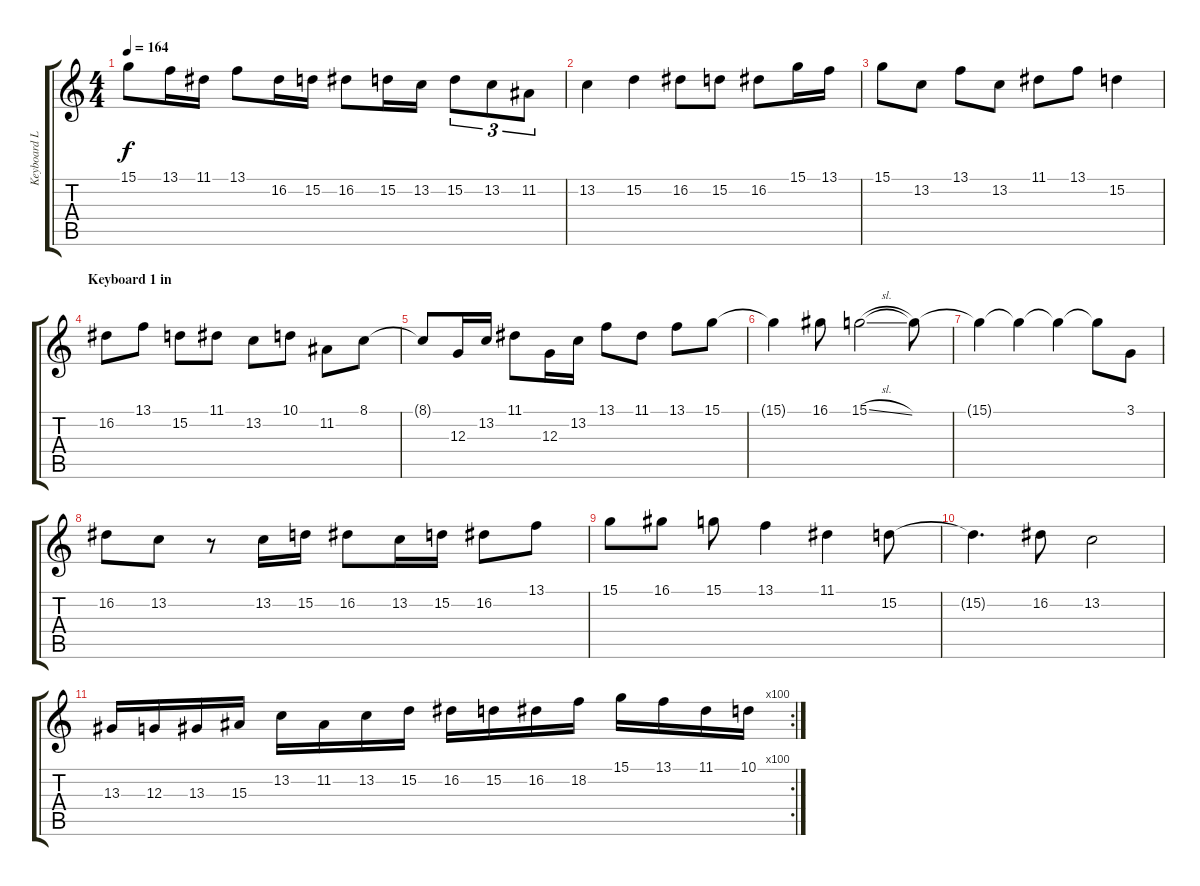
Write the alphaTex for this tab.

\track ("Keyboard Lead 2" "Keyboard L") {instrument lead1square}
\staff {score tabs}
\tuning (E4 B3 G3 D3 A2 E2) {hide}
\ts (4 4)
\tempo 164
\clef g2
\ks c
15.1{t}.8{dy f} 13.1.16 11.1.16 13.1.8 16.2.16 15.2.16 16.2.8 15.2.16 13.2.16 15.2.8{tu (3 2)} 13.2.8{tu (3 2)} 11.2.8{tu (3 2)} |
13.2.4 15.2.4 16.2.8 15.2.8 16.2.8 15.1.16 13.1.16 |
15.1.8 13.2.8 13.1.8 13.2.8 11.1.8 13.1.8 15.2.4 |
\section ("" "Keyboard 1 in")
16.2.8{balance 14} 13.1.8 15.2.8 11.1.8 13.2.8 10.1.8 11.2.8 8.1.8 |
8.1{t}.8 12.3.16 13.2.16 11.1.8 12.3.16 13.2.16 13.1.8 11.1.8 13.1.8 15.1.8 |
15.1{t}.4 16.1.8 15.1{sl}.2 15.1{t}.8 |
15.1{t}.4 15.1{t}.4 15.1{t}.4 15.1{t}.8 3.1.8 |
16.2.8 13.2.8 r.8 13.2.16 15.2.16 16.2.8 13.2.16 15.2.16 16.2.8 13.1.8 |
15.1.8 16.1.8 15.1.8 13.1.4 11.1.4 15.2.8 |
15.2{t}.4{d} 16.2.8 13.2.2 |
\rc 100
13.3.16 12.3.16 13.3.16 15.3.16 13.2.16 11.2.16 13.2.16 15.2.16 16.2.16 15.2.16 16.2.16 18.2.16 15.1.16 13.1.16 11.1.16 10.1.16
